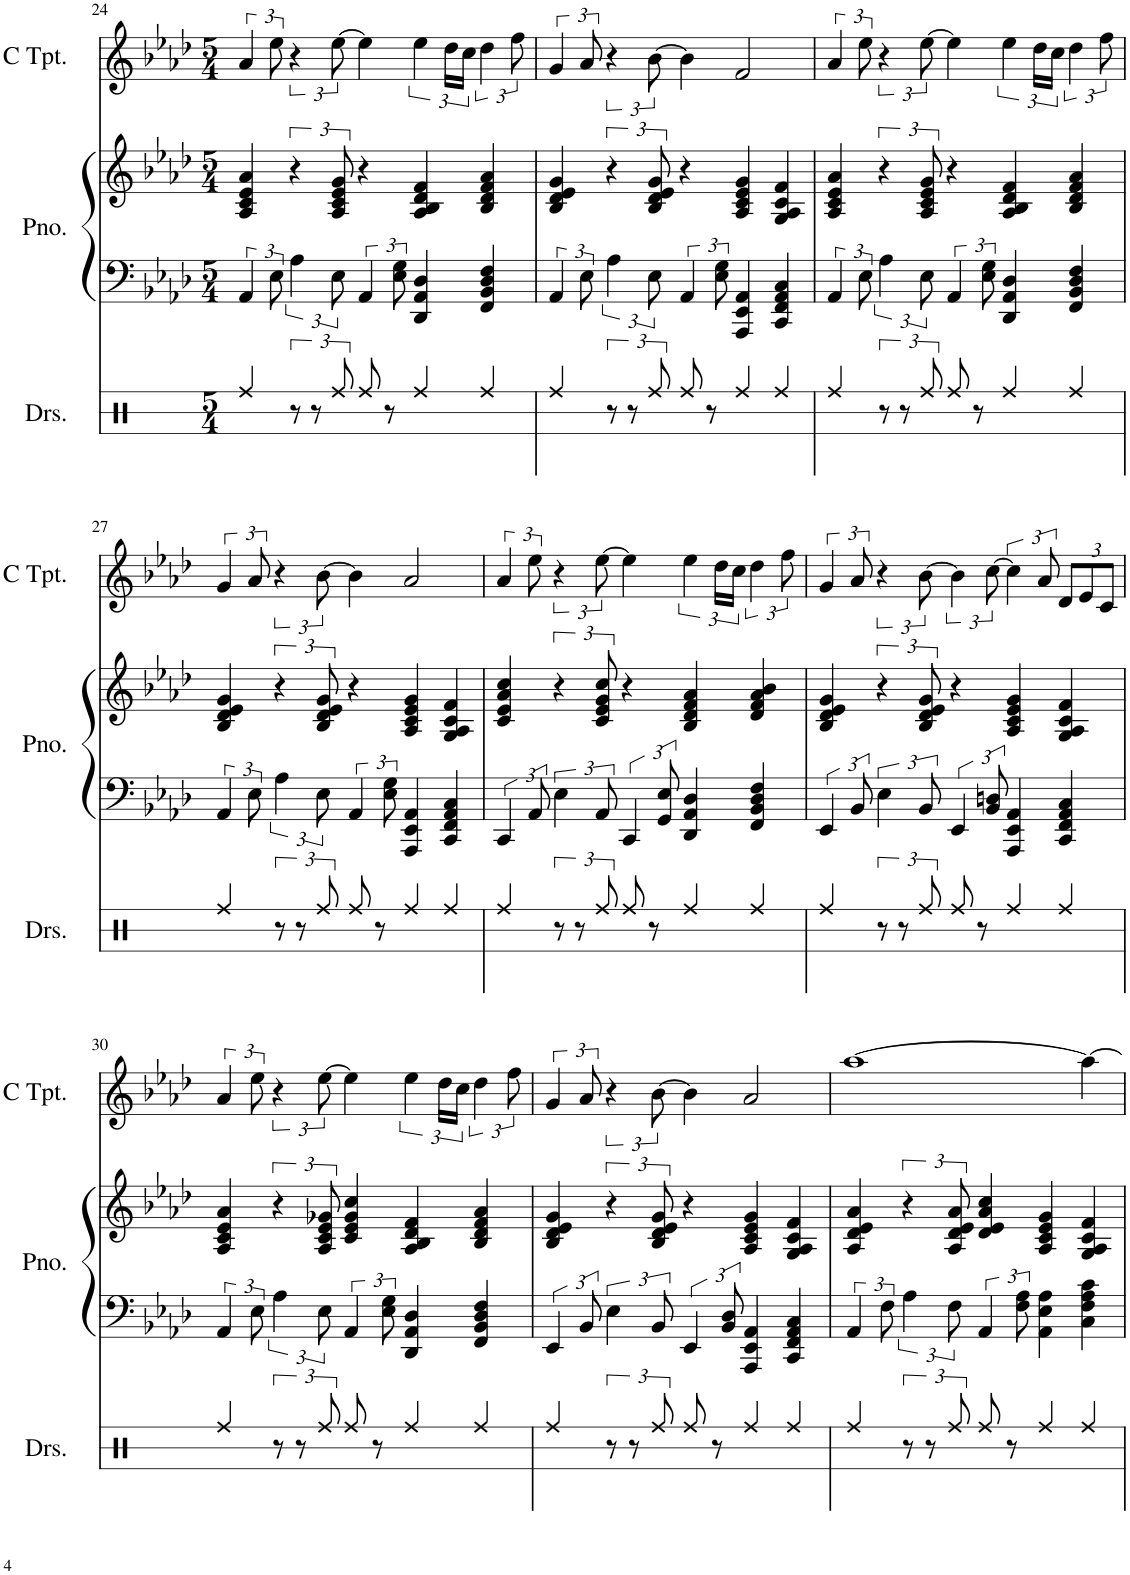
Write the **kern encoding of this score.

**kern	**kern	**kern	**kern
*part3	*part2	*part2	*part1
*staff4	*staff3	*staff2	*staff1
*I"Drumset	*I"Piano	*	*I"C Trumpet
*I'Drs.	*I'Pno.	*	*I'C Tpt.
!!LO:PB:g=z
*clefX	*clefF4	*clefG2	*clefG2
*k[]	*k[b-e-a-d-]	*k[b-e-a-d-]	*k[b-e-a-d-]
*M5/4	*M5/4	*M5/4	*M5/4
=24	=24	=24	=24
4Rdd/	6AA-/	4A-/ 4c/ 4e-/ 4a-/	6a-/
.	12E-\	.	12ee-\
12r	6A-\	6r	6r
12r	.	.	.
12Rdd/	12E-\	12A-/ 12c/ 12e-/ 12g/	[12ee-\
8Rdd/	6AA-/	4r	4ee-\]
8r	.	.	.
.	12E-\ 12G\	.	.
4Rdd/	4DD-/ 4AA-/ 4D-/	4A-/ 4B-/ 4d-/ 4f/	6ee-\
.	.	.	24dd-\LL
.	.	.	24cc\JJ
4Rdd/	4FF/ 4BB-/ 4D-/ 4F/	4B-/ 4d-/ 4f/ 4a-/	6dd-\
.	.	.	12ff\
=25	=25	=25	=25
4Rdd/	6AA-/	4B-/ 4d-/ 4e-/ 4g/	6g/
.	12E-\	.	12a-/
12r	6A-\	6r	6r
12r	.	.	.
12Rdd/	12E-\	12B-/ 12d-/ 12e-/ 12g/	[12b-\
8Rdd/	6AA-/	4r	4b-\]
8r	.	.	.
.	12E-\ 12G\	.	.
4Rdd/	4AAA-/ 4EE-/ 4AA-/	4A-/ 4c/ 4e-/ 4g/	2f/
4Rdd/	4CC/ 4FF/ 4AA-/ 4C/	4G/ 4A-/ 4c/ 4f/	.
=26	=26	=26	=26
4Rdd/	6AA-/	4A-/ 4c/ 4e-/ 4a-/	6a-/
.	12E-\	.	12ee-\
12r	6A-\	6r	6r
12r	.	.	.
12Rdd/	12E-\	12A-/ 12c/ 12e-/ 12g/	[12ee-\
8Rdd/	6AA-/	4r	4ee-\]
8r	.	.	.
.	12E-\ 12G\	.	.
4Rdd/	4DD-/ 4AA-/ 4D-/	4A-/ 4B-/ 4d-/ 4f/	6ee-\
.	.	.	24dd-\LL
.	.	.	24cc\JJ
4Rdd/	4FF/ 4BB-/ 4D-/ 4F/	4B-/ 4d-/ 4f/ 4a-/	6dd-\
.	.	.	12ff\
!!LO:LB:g=z
=27	=27	=27	=27
4Rdd/	6AA-/	4B-/ 4d-/ 4e-/ 4g/	6g/
.	12E-\	.	12a-/
12r	6A-\	6r	6r
12r	.	.	.
12Rdd/	12E-\	12B-/ 12d-/ 12e-/ 12g/	[12b-\
8Rdd/	6AA-/	4r	4b-\]
8r	.	.	.
.	12E-\ 12G\	.	.
4Rdd/	4AAA-/ 4EE-/ 4AA-/	4A-/ 4c/ 4e-/ 4g/	2a-/
4Rdd/	4CC/ 4FF/ 4AA-/ 4C/	4G/ 4A-/ 4c/ 4f/	.
=28	=28	=28	=28
4Rdd/	6CC/	4c/ 4e-/ 4a-/ 4cc/	6a-/
.	12AA-/	.	12ee-\
12r	6E-\	6r	6r
12r	.	.	.
12Rdd/	12AA-/	12c/ 12e-/ 12g/ 12cc/	[12ee-\
8Rdd/	6CC/	4r	4ee-\]
8r	.	.	.
.	12GG/ 12E-/	.	.
4Rdd/	4DD-/ 4AA-/ 4D-/	4B-/ 4d-/ 4f/ 4a-/	6ee-\
.	.	.	24dd-\LL
.	.	.	24cc\JJ
4Rdd/	4FF/ 4BB-/ 4D-/ 4F/	4d-/ 4f/ 4a-/ 4b-/	6dd-\
.	.	.	12ff\
=29	=29	=29	=29
4Rdd/	6EE-/	4B-/ 4d-/ 4e-/ 4g/	6g/
.	12BB-/	.	12a-/
12r	6E-\	6r	6r
12r	.	.	.
12Rdd/	12BB-/	12B-/ 12d-/ 12e-/ 12g/	[4b-\
8Rdd/	6EE-/	4r	.
8r	.	.	.
.	12BB-/ 12Dn/	.	[4cc\
4Rdd/	4AAA-/ 4EE-/ 4AA-/	4A-/ 4c/ 4e-/ 4g/	.
.	.	.	12a-/
4Rdd/	4CC/ 4FF/ 4AA-/ 4C/	4G/ 4A-/ 4c/ 4f/	12d-/L
.	.	.	12e-/
.	.	.	12c/J
!!LO:LB:g=z
=30	=30	=30	=30
4Rdd/	6AA-/	4A-/ 4c/ 4e-/ 4a-/	6a-/
.	12E-\	.	12ee-\
12r	6A-\	6r	6r
12r	.	.	.
12Rdd/	12E-\	12A-/ 12c/ 12e-/ 12g-X/	[12ee-\
8Rdd/	6AA-/	4c/ 4e-/ 4g-/ 4cc/	4ee-\]
8r	.	.	.
.	12E-\ 12G\	.	.
4Rdd/	4DD-/ 4AA-/ 4D-/	4A-/ 4B-/ 4d-/ 4f/	6ee-\
.	.	.	24dd-\LL
.	.	.	24cc\JJ
4Rdd/	4FF/ 4BB-/ 4D-/ 4F/	4B-/ 4d-/ 4f/ 4a-/	6dd-\
.	.	.	12ff\
=31	=31	=31	=31
4Rdd/	6EE-/	4B-/ 4d-/ 4e-/ 4g/	6g/
.	12BB-/	.	12a-/
12r	6E-\	6r	6r
12r	.	.	.
12Rdd/	12BB-/	12B-/ 12d-/ 12e-/ 12g/	[12b-\
8Rdd/	6EE-/	4r	4b-\]
8r	.	.	.
.	12BB-/ 12D-/	.	.
4Rdd/	4AAA-/ 4EE-/ 4AA-/	4A-/ 4c/ 4e-/ 4g/	2a-/
4Rdd/	4CC/ 4FF/ 4AA-/ 4C/	4G/ 4A-/ 4c/ 4f/	.
=32	=32	=32	=32
4Rdd/	6AA-/	4A-/ 4d-/ 4e-/ 4a-/	[1aa-
.	12F\	.	.
12r	6A-\	6r	.
12r	.	.	.
12Rdd/	12F\	12A-/ 12d-/ 12e-/ 12a-/	.
8Rdd/	6AA-/	4d-/ 4e-/ 4a-/ 4cc/	.
8r	.	.	.
.	12F\ 12A-\	.	.
4Rdd/	4AA-\ 4E-\ 4A-\	4A-/ 4c/ 4e-/ 4g/	.
4Rdd/	4C\ 4F\ 4A-\ 4c\	4G/ 4A-/ 4c/ 4f/	4aa-\_
=	=	=	=
*-	*-	*-	*-
